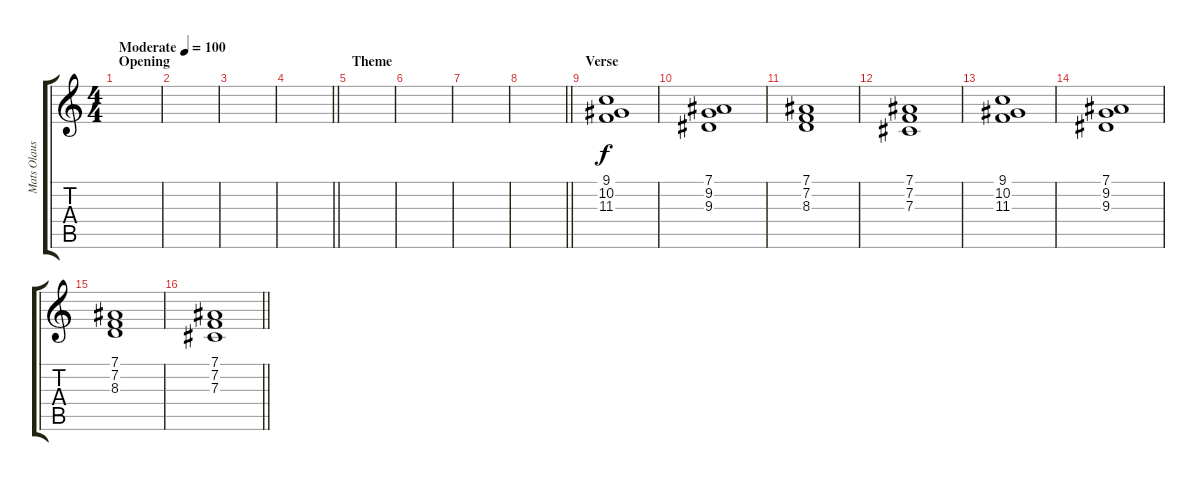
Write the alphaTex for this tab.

\track ("Mats Olausson" "Mats Olaus") {instrument synthstrings1}
\staff {score tabs}
\tuning (Eb4 Bb3 Gb3 Db3 Ab2 Eb2) {hide}
\ts (4 4)
\section ("" "Opening")
\tempo (100 "Moderate")
\clef g2
\ks c
|
|
|
\barLineRight lightlight
|
\section ("" "Theme")
|
|
|
\barLineRight lightlight
|
\section ("" "Verse")
(9.1 10.2 11.3).1 |
(7.1 9.2 9.3).1 |
(7.1 7.2 8.3).1 |
(7.1 7.2 7.3).1 |
(9.1 10.2 11.3).1 |
(7.1 9.2 9.3).1 |
(7.1 7.2 8.3).1 |
\barLineRight lightlight
(7.1 7.2 7.3).1
